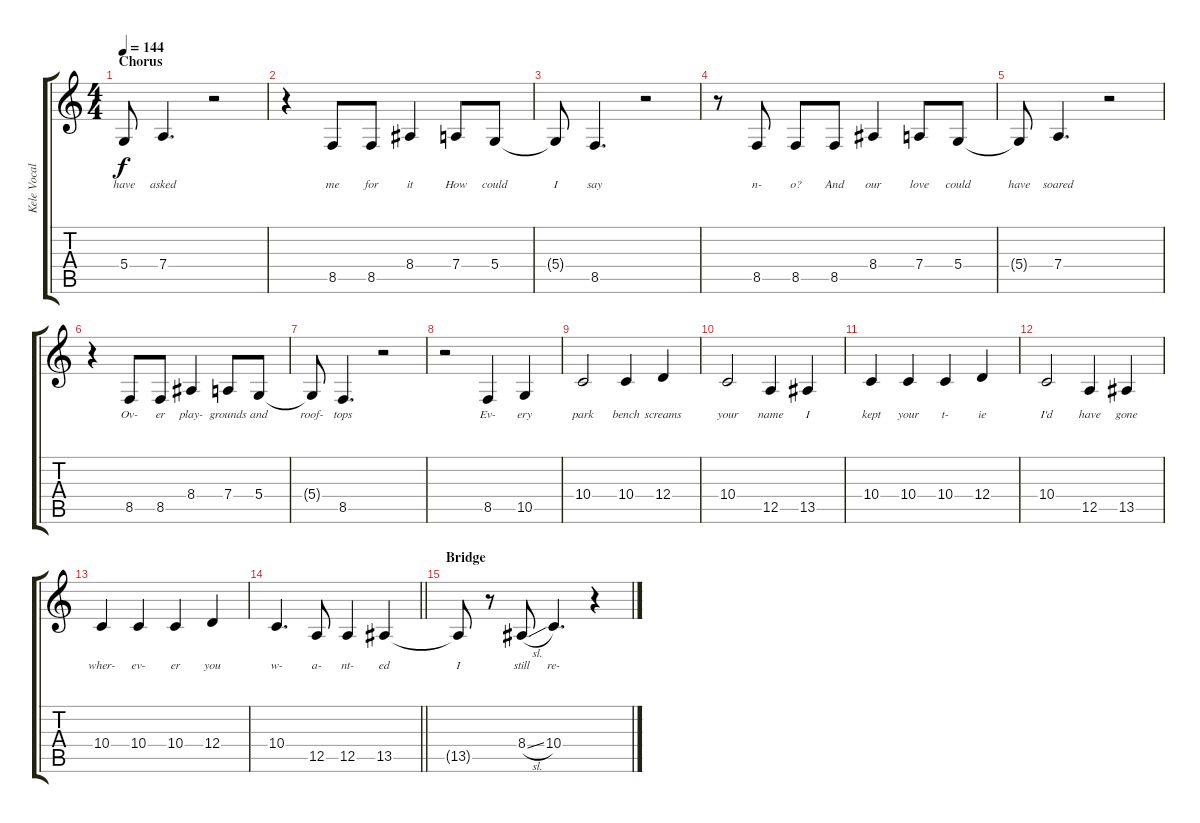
\track ("Kele Vocals" "Kele Vocal") {instrument tenorsax}
\staff {score tabs}
\tuning (E4 B3 G3 D3 A2 E2) {hide}
\ts (4 4)
\section ("" "Chorus")
\tempo 144
\clef g2
\ks c
5.4{t}.8{lyrics (0 "have") lyrics (1 "") lyrics (2 "") lyrics (3 "") lyrics (4 "") dy f} 7.4.4{d lyrics (0 "asked") lyrics (1 "") lyrics (2 "") lyrics (3 "") lyrics (4 "")} r.2 |
r.4 8.5.8{lyrics (0 "me") lyrics (1 "") lyrics (2 "") lyrics (3 "") lyrics (4 "")} 8.5.8{lyrics (0 "for") lyrics (1 "") lyrics (2 "") lyrics (3 "") lyrics (4 "")} 8.4.4{lyrics (0 "it") lyrics (1 "") lyrics (2 "") lyrics (3 "") lyrics (4 "")} 7.4.8{lyrics (0 "How") lyrics (1 "") lyrics (2 "") lyrics (3 "") lyrics (4 "")} 5.4.8{lyrics (0 "could") lyrics (1 "") lyrics (2 "") lyrics (3 "") lyrics (4 "")} |
5.4{t}.8{lyrics (0 "I") lyrics (1 "") lyrics (2 "") lyrics (3 "") lyrics (4 "")} 8.5.4{d lyrics (0 "say") lyrics (1 "") lyrics (2 "") lyrics (3 "") lyrics (4 "")} r.2 |
r.8 8.5.8{lyrics (0 "n-") lyrics (1 "") lyrics (2 "") lyrics (3 "") lyrics (4 "")} 8.5.8{lyrics (0 "o?") lyrics (1 "") lyrics (2 "") lyrics (3 "") lyrics (4 "")} 8.5.8{lyrics (0 "And") lyrics (1 "") lyrics (2 "") lyrics (3 "") lyrics (4 "")} 8.4.4{lyrics (0 "our") lyrics (1 "") lyrics (2 "") lyrics (3 "") lyrics (4 "")} 7.4.8{lyrics (0 "love") lyrics (1 "") lyrics (2 "") lyrics (3 "") lyrics (4 "")} 5.4.8{lyrics (0 "could") lyrics (1 "") lyrics (2 "") lyrics (3 "") lyrics (4 "")} |
5.4{t}.8{lyrics (0 "have") lyrics (1 "") lyrics (2 "") lyrics (3 "") lyrics (4 "")} 7.4.4{d lyrics (0 "soared") lyrics (1 "") lyrics (2 "") lyrics (3 "") lyrics (4 "")} r.2 |
r.4 8.5.8{lyrics (0 "Ov-") lyrics (1 "") lyrics (2 "") lyrics (3 "") lyrics (4 "")} 8.5.8{lyrics (0 "er") lyrics (1 "") lyrics (2 "") lyrics (3 "") lyrics (4 "")} 8.4.4{lyrics (0 "play-") lyrics (1 "") lyrics (2 "") lyrics (3 "") lyrics (4 "")} 7.4.8{lyrics (0 "grounds") lyrics (1 "") lyrics (2 "") lyrics (3 "") lyrics (4 "")} 5.4.8{lyrics (0 "and") lyrics (1 "") lyrics (2 "") lyrics (3 "") lyrics (4 "")} |
5.4{t}.8{lyrics (0 "roof-") lyrics (1 "") lyrics (2 "") lyrics (3 "") lyrics (4 "")} 8.5.4{d lyrics (0 "tops") lyrics (1 "") lyrics (2 "") lyrics (3 "") lyrics (4 "")} r.2 |
r.2 8.5.4{lyrics (0 "Ev-") lyrics (1 "") lyrics (2 "") lyrics (3 "") lyrics (4 "")} 10.5.4{lyrics (0 "ery") lyrics (1 "") lyrics (2 "") lyrics (3 "") lyrics (4 "")} |
10.4.2{lyrics (0 "park") lyrics (1 "") lyrics (2 "") lyrics (3 "") lyrics (4 "")} 10.4.4{lyrics (0 "bench") lyrics (1 "") lyrics (2 "") lyrics (3 "") lyrics (4 "")} 12.4.4{lyrics (0 "screams") lyrics (1 "") lyrics (2 "") lyrics (3 "") lyrics (4 "")} |
10.4.2{lyrics (0 "your") lyrics (1 "") lyrics (2 "") lyrics (3 "") lyrics (4 "")} 12.5.4{lyrics (0 "name") lyrics (1 "") lyrics (2 "") lyrics (3 "") lyrics (4 "")} 13.5.4{lyrics (0 "I") lyrics (1 "") lyrics (2 "") lyrics (3 "") lyrics (4 "")} |
10.4.4{lyrics (0 "kept") lyrics (1 "") lyrics (2 "") lyrics (3 "") lyrics (4 "")} 10.4.4{lyrics (0 "your") lyrics (1 "") lyrics (2 "") lyrics (3 "") lyrics (4 "")} 10.4.4{lyrics (0 "t-") lyrics (1 "") lyrics (2 "") lyrics (3 "") lyrics (4 "")} 12.4.4{lyrics (0 "ie") lyrics (1 "") lyrics (2 "") lyrics (3 "") lyrics (4 "")} |
10.4.2{lyrics (0 "I'd") lyrics (1 "") lyrics (2 "") lyrics (3 "") lyrics (4 "")} 12.5.4{lyrics (0 "have") lyrics (1 "") lyrics (2 "") lyrics (3 "") lyrics (4 "")} 13.5.4{lyrics (0 "gone") lyrics (1 "") lyrics (2 "") lyrics (3 "") lyrics (4 "")} |
10.4.4{lyrics (0 "wher-") lyrics (1 "") lyrics (2 "") lyrics (3 "") lyrics (4 "")} 10.4.4{lyrics (0 "ev-") lyrics (1 "") lyrics (2 "") lyrics (3 "") lyrics (4 "")} 10.4.4{lyrics (0 "er") lyrics (1 "") lyrics (2 "") lyrics (3 "") lyrics (4 "")} 12.4.4{lyrics (0 "you") lyrics (1 "") lyrics (2 "") lyrics (3 "") lyrics (4 "")} |
\barLineRight lightlight
10.4.4{d lyrics (0 "w-") lyrics (1 "") lyrics (2 "") lyrics (3 "") lyrics (4 "")} 12.5.8{lyrics (0 "a-") lyrics (1 "") lyrics (2 "") lyrics (3 "") lyrics (4 "")} 12.5.4{lyrics (0 "nt-") lyrics (1 "") lyrics (2 "") lyrics (3 "") lyrics (4 "")} 13.5.4{lyrics (0 "ed") lyrics (1 "") lyrics (2 "") lyrics (3 "") lyrics (4 "")} |
\section ("" "Bridge")
13.5{t}.8{lyrics (0 "I") lyrics (1 "") lyrics (2 "") lyrics (3 "") lyrics (4 "")} r.8 8.4{sl}.8{lyrics (0 "still") lyrics (1 "") lyrics (2 "") lyrics (3 "") lyrics (4 "")} 10.4.4{d lyrics (0 "re-") lyrics (1 "") lyrics (2 "") lyrics (3 "") lyrics (4 "")} r.4
